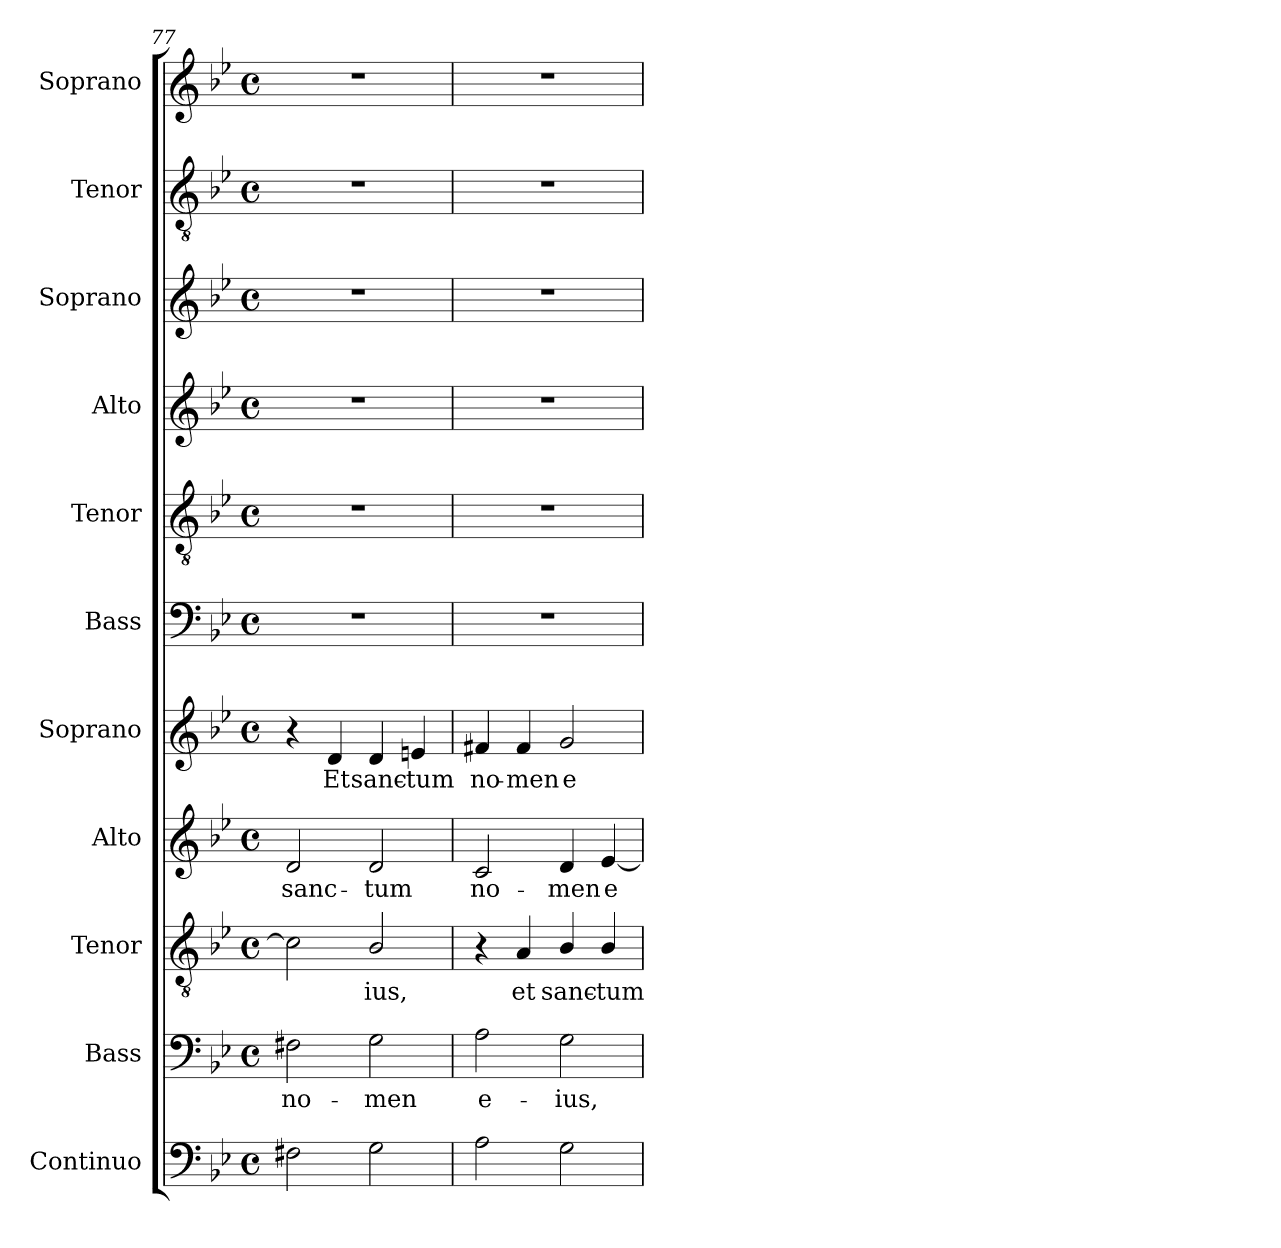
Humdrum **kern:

**kern	**kern	**text	**kern	**text	**kern	**text	**kern	**text	**kern	**kern	**kern	**kern	**kern	**kern
*part11	*part10	*part10	*part9	*part9	*part8	*part8	*part7	*part7	*part6	*part5	*part4	*part3	*part2	*part1
*staff11	*staff10	*staff10	*staff9	*staff9	*staff8	*staff8	*staff7	*staff7	*staff6	*staff5	*staff4	*staff3	*staff2	*staff1
*I"Continuo	*I"Bass	*	*I"Tenor	*	*I"Alto	*	*I"Soprano	*	*I"Bass	*I"Tenor	*I"Alto	*I"Soprano	*I"Tenor	*I"Soprano
*I'Cont.	*I'B.	*	*I'T.	*	*I'A.	*	*I'S.	*	*I'B.	*I'T.	*I'A.	*I'S.	*I'T.	*I'S.
*clefF4	*clefF4	*	*clefGv2	*	*clefG2	*	*clefG2	*	*clefF4	*clefGv2	*clefG2	*clefG2	*clefGv2	*clefG2
*	*	*	*ITrd7c12	*	*	*	*	*	*	*ITrd7c12	*	*	*ITrd7c12	*
*k[b-e-]	*k[b-e-]	*	*k[b-e-]	*	*k[b-e-]	*	*k[b-e-]	*	*k[b-e-]	*k[b-e-]	*k[b-e-]	*k[b-e-]	*k[b-e-]	*k[b-e-]
*B-:	*B-:	*	*B-:	*	*B-:	*	*B-:	*	*B-:	*B-:	*B-:	*B-:	*B-:	*B-:
*M4/4	*M4/4	*	*M4/4	*	*M4/4	*	*M4/4	*	*M4/4	*M4/4	*M4/4	*M4/4	*M4/4	*M4/4
*met(c)	*met(c)	*	*met(c)	*	*met(c)	*	*met(c)	*	*met(c)	*met(c)	*met(c)	*met(c)	*met(c)	*met(c)
=77	=77	=77	=77	=77	=77	=77	=77	=77	=77	=77	=77	=77	=77	=77
!	!	!LO:LY:b:color=#000000	!	!	!	!	!	!	!	!	!	!	!	!
!	!	!	!	!	!	!LO:LY:b:color=#000000	!	!	!	!	!	!	!	!
2F#Xi\	2F#Xi\	no-	2Ci\]	.	2di/	sanc-	4r	.	1r	1r	1r	1r	1r	1r
!	!	!	!	!	!	!	!	!LO:LY:b:color=#000000	!	!	!	!	!	!
.	.	.	.	.	.	.	4di/	Et	.	.	.	.	.	.
!	!	!LO:LY:b:color=#000000	!	!	!	!	!	!	!	!	!	!	!	!
!	!	!	!	!LO:LY:b:color=#000000	!	!	!	!	!	!	!	!	!	!
!	!	!	!	!	!	!LO:LY:b:color=#000000	!	!	!	!	!	!	!	!
!	!	!	!	!	!	!	!	!LO:LY:b:color=#000000	!	!	!	!	!	!
2Gi\	2Gi\	-men	2BB-i/	-ius,	2di/	-tum	4di/	sanc-	.	.	.	.	.	.
!	!	!	!	!	!	!	!	!LO:LY:b:color=#000000	!	!	!	!	!	!
.	.	.	.	.	.	.	4eni/	-tum	.	.	.	.	.	.
=78	=78	=78	=78	=78	=78	=78	=78	=78	=78	=78	=78	=78	=78	=78
!	!	!LO:LY:b:color=#000000	!	!	!	!	!	!	!	!	!	!	!	!
!	!	!	!	!	!	!LO:LY:b:color=#000000	!	!	!	!	!	!	!	!
!	!	!	!	!	!	!	!	!LO:LY:b:color=#000000	!	!	!	!	!	!
2Ai\	2Ai\	e-	4r	.	2ci/	no-	4f#Xi/	no-	1r	1r	1r	1r	1r	1r
!	!	!	!	!LO:LY:b:color=#000000	!	!	!	!	!	!	!	!	!	!
!	!	!	!	!	!	!	!	!LO:LY:b:color=#000000	!	!	!	!	!	!
.	.	.	4AAi/	et	.	.	4f#i/	-men	.	.	.	.	.	.
!	!	!LO:LY:b:color=#000000	!	!	!	!	!	!	!	!	!	!	!	!
!	!	!	!	!LO:LY:b:color=#000000	!	!	!	!	!	!	!	!	!	!
!	!	!	!	!	!	!LO:LY:b:color=#000000	!	!	!	!	!	!	!	!
!	!	!	!	!	!	!	!	!LO:LY:b:color=#000000	!	!	!	!	!	!
2Gi\	2Gi\	-ius,	4BB-i/	sanc-	4di/	-men	2gi/	e-	.	.	.	.	.	.
!	!	!	!	!LO:LY:b:color=#000000	!	!	!	!	!	!	!	!	!	!
!	!	!	!	!	!	!LO:LY:b:color=#000000	!	!	!	!	!	!	!	!
.	.	.	4BB-i/	-tum	[<4e-i/	e-	.	.	.	.	.	.	.	.
=	=	=	=	=	=	=	=	=	=	=	=	=	=	=
*-	*-	*-	*-	*-	*-	*-	*-	*-	*-	*-	*-	*-	*-	*-
